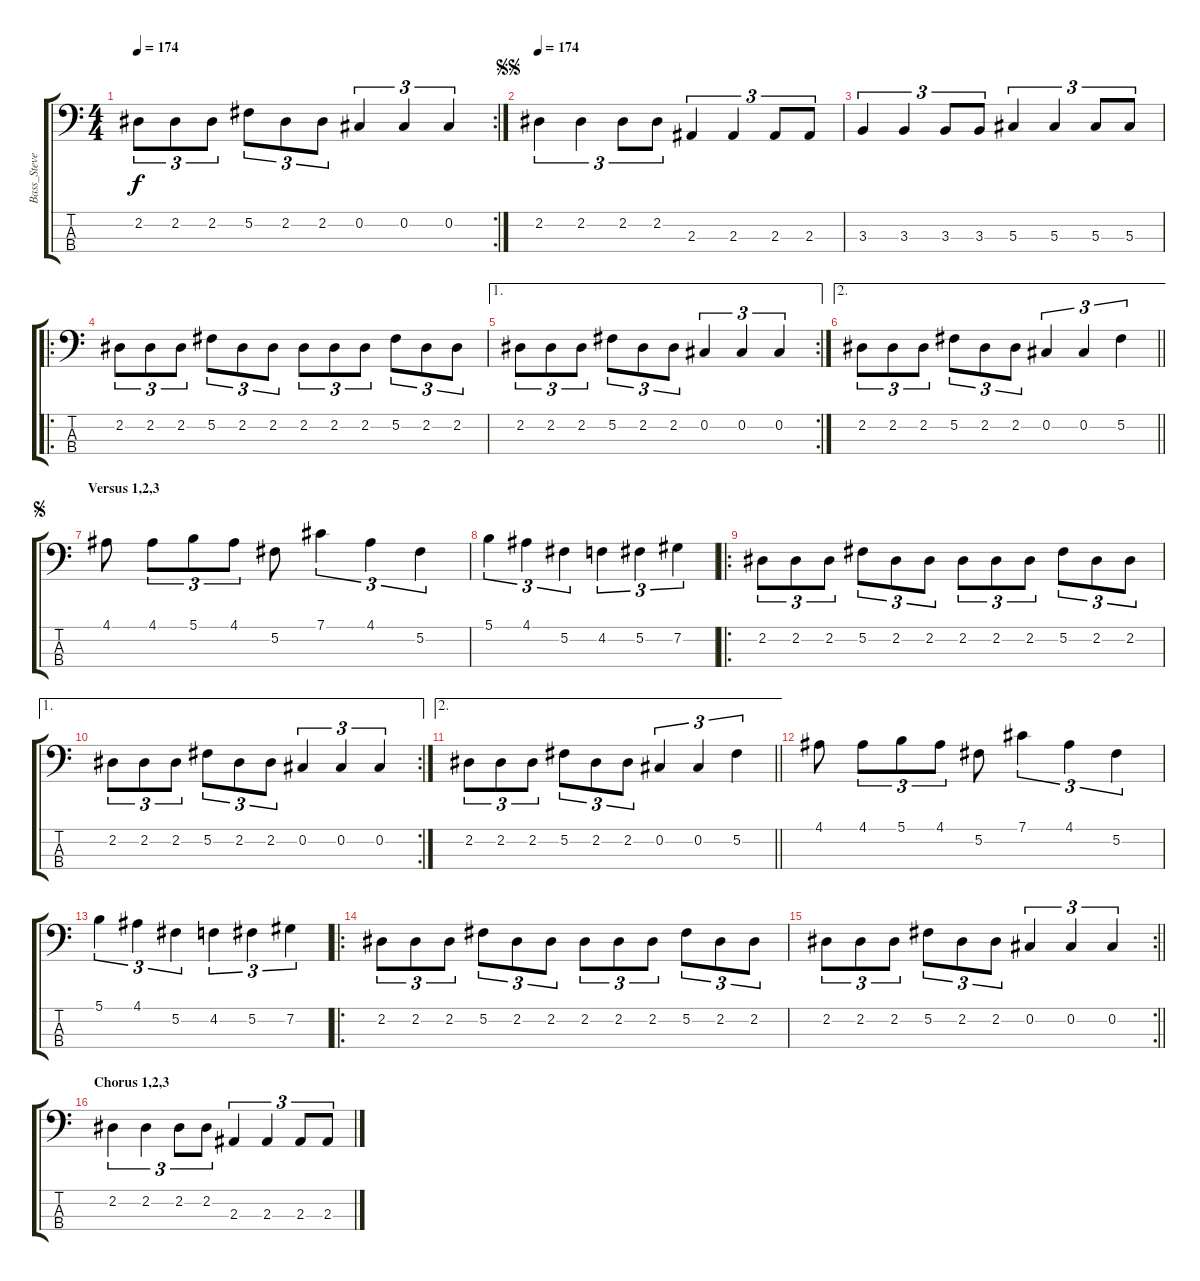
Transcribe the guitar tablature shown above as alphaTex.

\track ("Bass_SteveHarris" "Bass_Steve") {instrument electricbassfinger}
\staff {score tabs}
\tuning (Gb2 Db2 Ab1 Eb1) {hide}
\rc 2
\ts (4 4)
\tempo 174
\clef f4
\ks c
2.2.8{tu (3 2) dy f} 2.2.8{tu (3 2)} 2.2.8{tu (3 2)} 5.2.8{tu (3 2)} 2.2.8{tu (3 2)} 2.2.8{tu (3 2)} 0.2.4{tu (3 2)} 0.2.4{tu (3 2)} 0.2.4{tu (3 2)} |
\jump segnosegno
\tempo 174
2.2.4{tu (3 2)} 2.2.4{tu (3 2)} 2.2.8{tu (3 2)} 2.2.8{tu (3 2)} 2.3.4{tu (3 2)} 2.3.4{tu (3 2)} 2.3.8{tu (3 2)} 2.3.8{tu (3 2)} |
3.3.4{tu (3 2)} 3.3.4{tu (3 2)} 3.3.8{tu (3 2)} 3.3.8{tu (3 2)} 5.3.4{tu (3 2)} 5.3.4{tu (3 2)} 5.3.8{tu (3 2)} 5.3.8{tu (3 2)} |
\ro
2.2.8{tu (3 2)} 2.2.8{tu (3 2)} 2.2.8{tu (3 2)} 5.2.8{tu (3 2)} 2.2.8{tu (3 2)} 2.2.8{tu (3 2)} 2.2.8{tu (3 2)} 2.2.8{tu (3 2)} 2.2.8{tu (3 2)} 5.2.8{tu (3 2)} 2.2.8{tu (3 2)} 2.2.8{tu (3 2)} |
\ae 1
\rc 2
2.2.8{tu (3 2)} 2.2.8{tu (3 2)} 2.2.8{tu (3 2)} 5.2.8{tu (3 2)} 2.2.8{tu (3 2)} 2.2.8{tu (3 2)} 0.2.4{tu (3 2)} 0.2.4{tu (3 2)} 0.2.4{tu (3 2)} |
\ae 2
\barLineRight lightlight
2.2.8{tu (3 2)} 2.2.8{tu (3 2)} 2.2.8{tu (3 2)} 5.2.8{tu (3 2)} 2.2.8{tu (3 2)} 2.2.8{tu (3 2)} 0.2.4{tu (3 2)} 0.2.4{tu (3 2)} 5.2.4{tu (3 2)} |
\section ("" "Versus 1,2,3")
\jump segno
4.1.8 4.1.8{tu (3 2)} 5.1.8{tu (3 2)} 4.1.8{tu (3 2)} 5.2.8 7.1.4{tu (3 2)} 4.1.4{tu (3 2)} 5.2.4{tu (3 2)} |
5.1.4{tu (3 2)} 4.1.4{tu (3 2)} 5.2.4{tu (3 2)} 4.2.4{tu (3 2)} 5.2.4{tu (3 2)} 7.2.4{tu (3 2)} |
\ro
2.2.8{tu (3 2)} 2.2.8{tu (3 2)} 2.2.8{tu (3 2)} 5.2.8{tu (3 2)} 2.2.8{tu (3 2)} 2.2.8{tu (3 2)} 2.2.8{tu (3 2)} 2.2.8{tu (3 2)} 2.2.8{tu (3 2)} 5.2.8{tu (3 2)} 2.2.8{tu (3 2)} 2.2.8{tu (3 2)} |
\ae 1
\rc 2
2.2.8{tu (3 2)} 2.2.8{tu (3 2)} 2.2.8{tu (3 2)} 5.2.8{tu (3 2)} 2.2.8{tu (3 2)} 2.2.8{tu (3 2)} 0.2.4{tu (3 2)} 0.2.4{tu (3 2)} 0.2.4{tu (3 2)} |
\ae 2
\barLineRight lightlight
2.2.8{tu (3 2)} 2.2.8{tu (3 2)} 2.2.8{tu (3 2)} 5.2.8{tu (3 2)} 2.2.8{tu (3 2)} 2.2.8{tu (3 2)} 0.2.4{tu (3 2)} 0.2.4{tu (3 2)} 5.2.4{tu (3 2)} |
4.1.8 4.1.8{tu (3 2)} 5.1.8{tu (3 2)} 4.1.8{tu (3 2)} 5.2.8 7.1.4{tu (3 2)} 4.1.4{tu (3 2)} 5.2.4{tu (3 2)} |
5.1.4{tu (3 2)} 4.1.4{tu (3 2)} 5.2.4{tu (3 2)} 4.2.4{tu (3 2)} 5.2.4{tu (3 2)} 7.2.4{tu (3 2)} |
\ro
2.2.8{tu (3 2)} 2.2.8{tu (3 2)} 2.2.8{tu (3 2)} 5.2.8{tu (3 2)} 2.2.8{tu (3 2)} 2.2.8{tu (3 2)} 2.2.8{tu (3 2)} 2.2.8{tu (3 2)} 2.2.8{tu (3 2)} 5.2.8{tu (3 2)} 2.2.8{tu (3 2)} 2.2.8{tu (3 2)} |
\rc 2
\barLineRight lightlight
2.2.8{tu (3 2)} 2.2.8{tu (3 2)} 2.2.8{tu (3 2)} 5.2.8{tu (3 2)} 2.2.8{tu (3 2)} 2.2.8{tu (3 2)} 0.2.4{tu (3 2)} 0.2.4{tu (3 2)} 0.2.4{tu (3 2)} |
\section ("" "Chorus 1,2,3")
2.2.4{tu (3 2)} 2.2.4{tu (3 2)} 2.2.8{tu (3 2)} 2.2.8{tu (3 2)} 2.3.4{tu (3 2)} 2.3.4{tu (3 2)} 2.3.8{tu (3 2)} 2.3.8{tu (3 2)}
